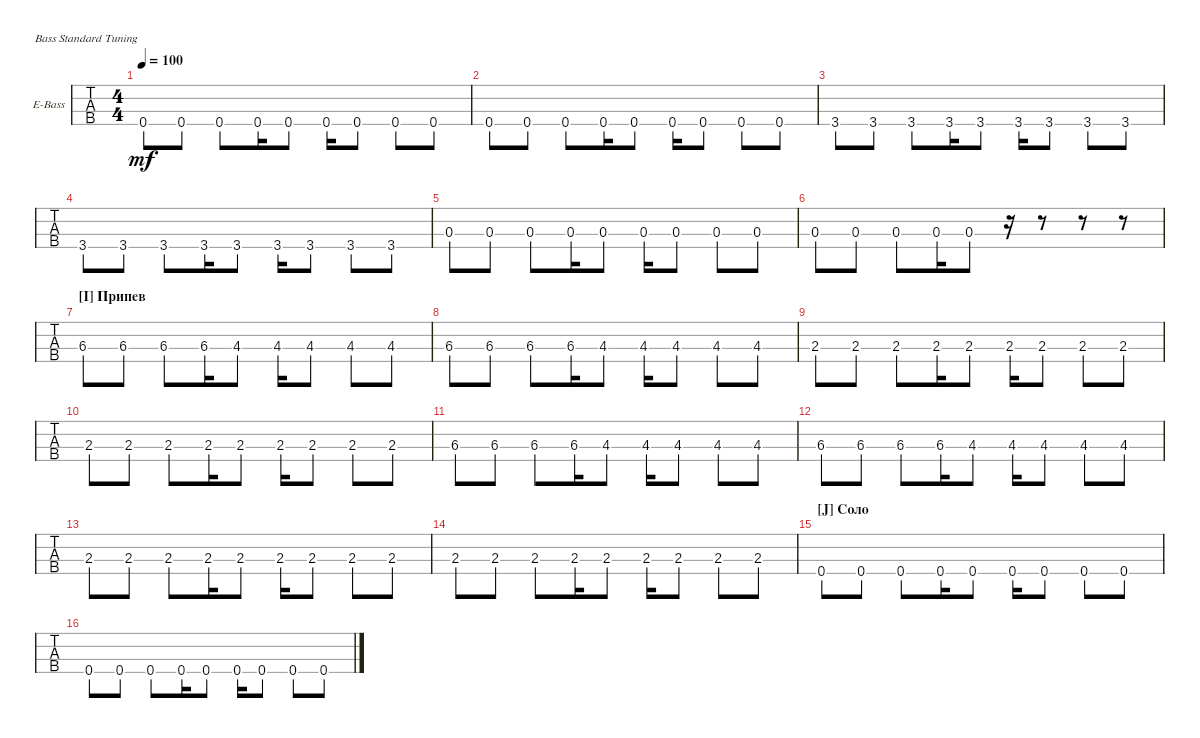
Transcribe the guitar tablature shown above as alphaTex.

\bracketExtendMode groupsimilarinstruments
\firstSystemTrackNameOrientation horizontal
\otherSystemsTrackNameOrientation horizontal
\track ("Electric Bass" "E-Bass") {instrument electricbassfinger}
\staff {tabs}
\tuning (G2 D2 A1 E1)
\ts (4 4)
\tempo 100
\clef f4
\scale
0.333333
\ks c
0.4.8{dy mf} 0.4.8 0.4.8 0.4.16 0.4.8 0.4.16 0.4.8 0.4.8 0.4.8 |
\scale
0.333333 0.4.8 0.4.8 0.4.8 0.4.16 0.4.8 0.4.16 0.4.8 0.4.8 0.4.8 |
\scale
0.333333 3.4.8 3.4.8 3.4.8 3.4.16 3.4.8 3.4.16 3.4.8 3.4.8 3.4.8 |
\scale
0.333333 3.4.8 3.4.8 3.4.8 3.4.16 3.4.8 3.4.16 3.4.8 3.4.8 3.4.8 |
\scale
0.333333 0.3.8 0.3.8 0.3.8 0.3.16 0.3.8 0.3.16 0.3.8 0.3.8 0.3.8 |
\scale
0.333333 0.3.8 0.3.8 0.3.8 0.3.16 0.3.8 r.16 r.8 r.8 r.8 |
\section ("I" "Припев")
\scale
0.333333 6.3.8 6.3.8 6.3.8 6.3.16 4.3.8 4.3.16 4.3.8 4.3.8 4.3.8 |
\scale
0.333333 6.3.8 6.3.8 6.3.8 6.3.16 4.3.8 4.3.16 4.3.8 4.3.8 4.3.8 |
\scale
0.333333 2.3.8 2.3.8 2.3.8 2.3.16 2.3.8 2.3.16 2.3.8 2.3.8 2.3.8 |
\scale
0.333333 2.3.8 2.3.8 2.3.8 2.3.16 2.3.8 2.3.16 2.3.8 2.3.8 2.3.8 |
\scale
0.333333 6.3.8 6.3.8 6.3.8 6.3.16 4.3.8 4.3.16 4.3.8 4.3.8 4.3.8 |
\scale
0.333333 6.3.8 6.3.8 6.3.8 6.3.16 4.3.8 4.3.16 4.3.8 4.3.8 4.3.8 |
\scale
0.333333 2.3.8 2.3.8 2.3.8 2.3.16 2.3.8 2.3.16 2.3.8 2.3.8 2.3.8 |
\scale
0.333333 2.3.8 2.3.8 2.3.8 2.3.16 2.3.8 2.3.16 2.3.8 2.3.8 2.3.8 |
\section ("J" "Соло")
\scale
0.333333 0.4.8 0.4.8 0.4.8 0.4.16 0.4.8 0.4.16 0.4.8 0.4.8 0.4.8 |
\scale
0.333333 0.4.8 0.4.8 0.4.8 0.4.16 0.4.8 0.4.16 0.4.8 0.4.8 0.4.8
